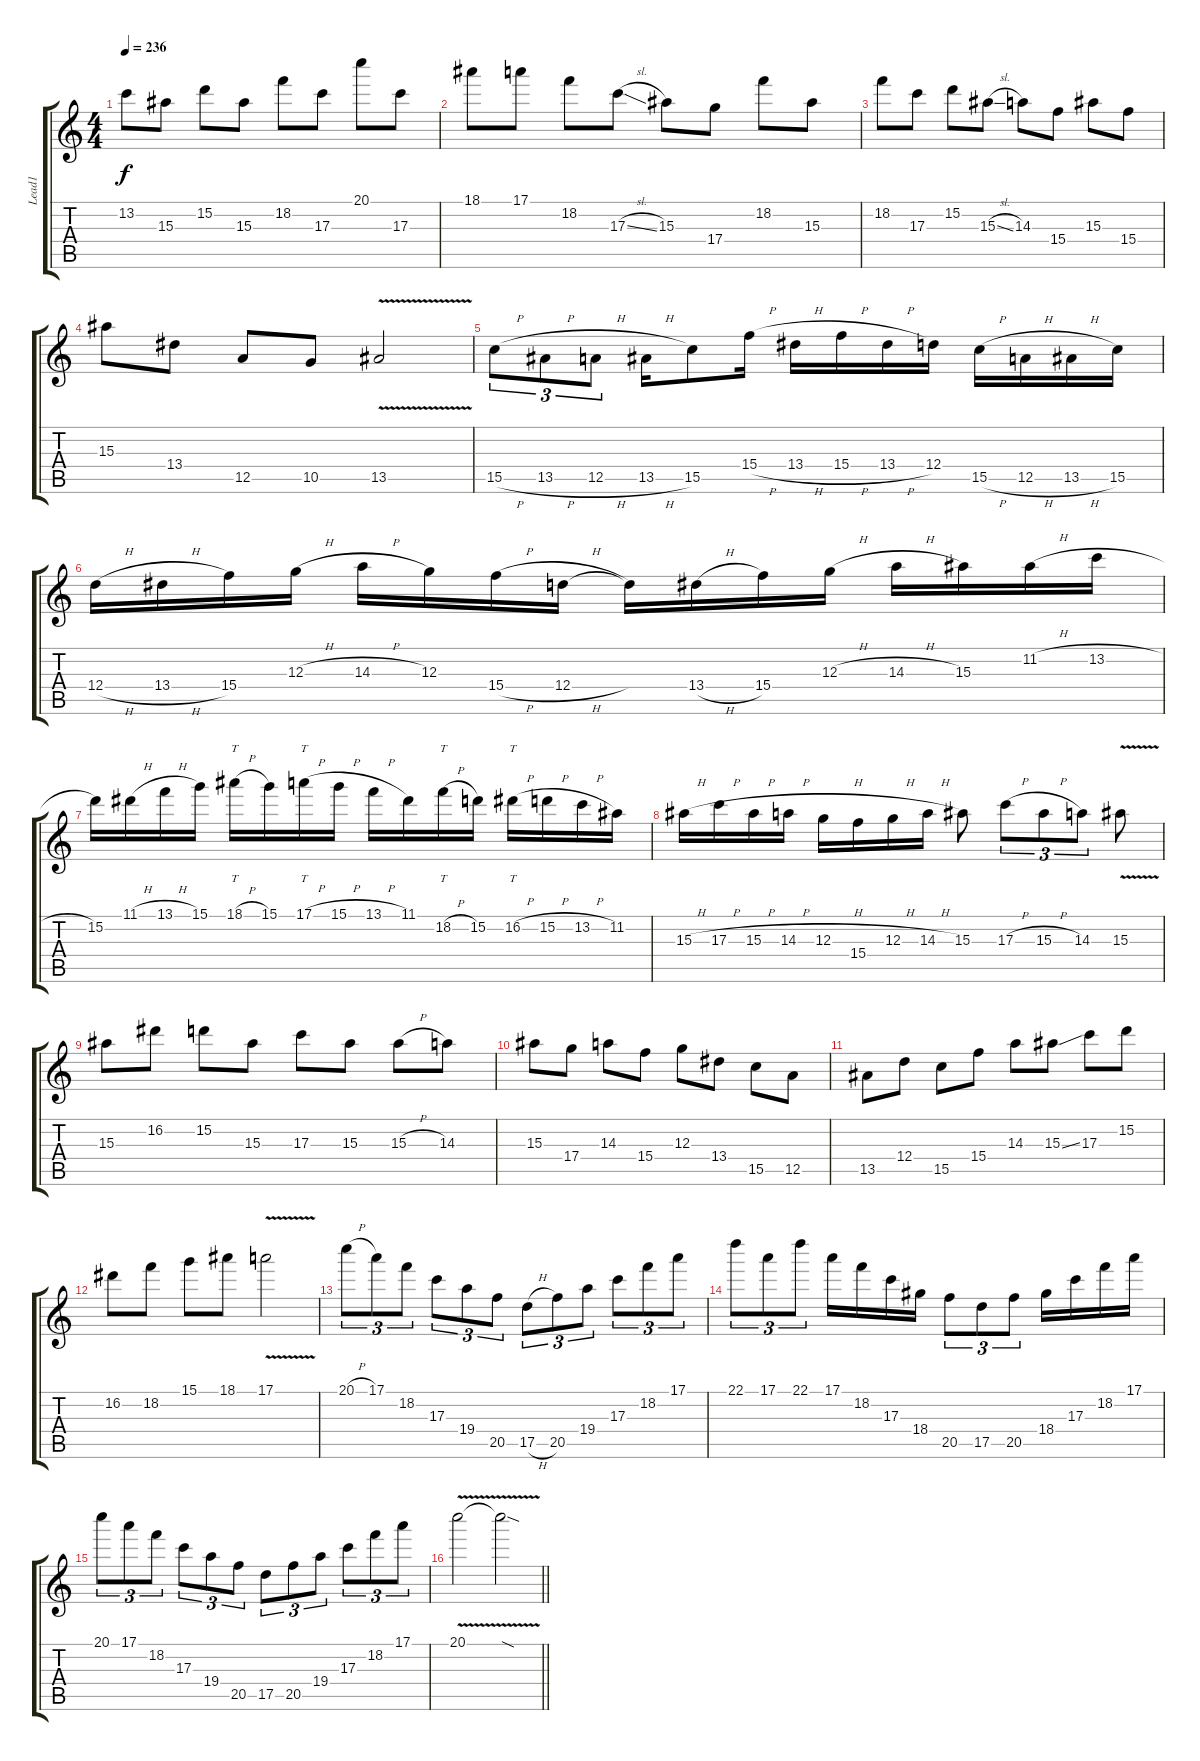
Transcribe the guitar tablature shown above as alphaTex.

\track ("Lead1" "Lead1") {instrument distortionguitar}
\staff {score tabs}
\tuning (E4 B3 G3 D3 A2 E2) {hide}
\ts (4 4)
\tempo 236
\clef g2
\ks c
13.2.8{dy f} 15.3.8 15.2.8 15.3.8 18.2.8 17.3.8 20.1.8 17.3.8 |
18.1.8 17.1.8 18.2.8 17.3{sl}.8 15.3.8 17.4.8 18.2.8 15.3.8 |
18.2.8 17.3.8 15.2.8 15.3{sl}.8 14.3.8 15.4.8 15.3.8 15.4.8 |
15.3.8 13.4.8 12.5.8 10.5.8 13.5{v}.2 |
15.5{h}.8{tu (3 2)} 13.5{h}.8{tu (3 2)} 12.5{h}.8{tu (3 2)} 13.5{h}.16 15.5.8 15.4{h}.16 13.4{h}.16 15.4{h}.16 13.4{h}.16 12.4.16 15.5{h}.16 12.5{h}.16 13.5{h}.16 15.5.16 |
12.4{h}.16 13.4{h}.16 15.4.16 12.3{h}.16 14.3{h}.16 12.3.16 15.4{h}.16 12.4{h}.16 12.4{t}.16 13.4{h}.16 15.4.16 12.3{h}.16 14.3{h}.16 15.3.16 11.2{h}.16 13.2{h}.16 |
15.2.16 11.1{h}.16 13.1{h}.16 15.1.16 18.1{h}.16{tt} 15.1.16 17.1{h}.16{tt} 15.1{h}.16 13.1{h}.16 11.1.16 18.2{h}.16{tt} 15.2.16 16.2{h}.16{tt} 15.2{h}.16 13.2{h}.16 11.2.16 |
15.3{h}.16 17.3{h}.16 15.3{h}.16 14.3{h}.16 12.3{h}.16 15.4.16 12.3{h}.16 14.3{h}.16 15.3.8 17.3{h}.8{tu (3 2)} 15.3{h}.8{tu (3 2)} 14.3.8{tu (3 2)} 15.3{v}.8 |
15.3.8 16.2.8 15.2.8 15.3.8 17.3.8 15.3.8 15.3{h}.8 14.3.8 |
15.3.8 17.4.8 14.3.8 15.4.8 12.3.8 13.4.8 15.5.8 12.5.8 |
13.5.8 12.4.8 15.5.8 15.4.8 14.3.8 15.3{ss}.8 17.3.8 15.2.8 |
16.2.8 18.2.8 15.1.8 18.1.8 17.1{v}.2 |
20.1{h}.8{tu (3 2)} 17.1.8{tu (3 2)} 18.2.8{tu (3 2)} 17.3.8{tu (3 2)} 19.4.8{tu (3 2)} 20.5.8{tu (3 2)} 17.5{h}.8{tu (3 2)} 20.5.8{tu (3 2)} 19.4.8{tu (3 2)} 17.3.8{tu (3 2)} 18.2.8{tu (3 2)} 17.1.8{tu (3 2)} |
22.1.8{tu (3 2)} 17.1.8{tu (3 2)} 22.1.8{tu (3 2)} 17.1.16 18.2.16 17.3.16 18.4.16 20.5.8{tu (3 2)} 17.5.8{tu (3 2)} 20.5.8{tu (3 2)} 18.4.16 17.3.16 18.2.16 17.1.16 |
20.1.8{tu (3 2)} 17.1.8{tu (3 2)} 18.2.8{tu (3 2)} 17.3.8{tu (3 2)} 19.4.8{tu (3 2)} 20.5.8{tu (3 2)} 17.5.8{tu (3 2)} 20.5.8{tu (3 2)} 19.4.8{tu (3 2)} 17.3.8{tu (3 2)} 18.2.8{tu (3 2)} 17.1.8{tu (3 2)} |
\barLineRight lightlight
20.1{v}.2 20.1{sod t}.2
